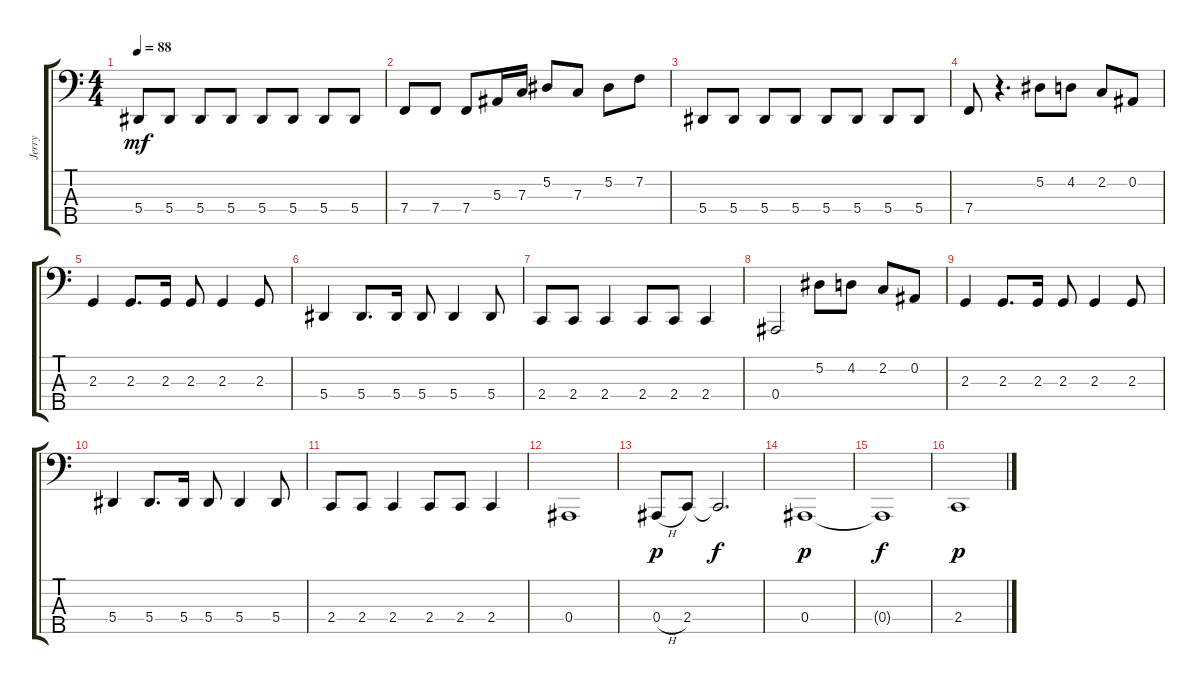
\track ("Jerry" "Jerry") {instrument electricbassfinger}
\staff {score tabs}
\tuning (Eb2 Bb1 F1 Bb0 G0) {hide}
\ts (4 4)
\tempo 88
\clef f4
\ks c
5.4.8{dy mf} 5.4.8 5.4.8 5.4.8 5.4.8 5.4.8 5.4.8 5.4.8 |
7.4.8 7.4.8 7.4.8 5.3.16 7.3.16 5.2.8 7.3.8 5.2.8 7.2.8 |
5.4.8 5.4.8 5.4.8 5.4.8 5.4.8 5.4.8 5.4.8 5.4.8 |
7.4.8 r.4{d} 5.2.8 4.2.8 2.2.8 0.2.8 |
2.3.4 2.3.8{d} 2.3.16 2.3.8 2.3.4 2.3.8 |
5.4.4 5.4.8{d} 5.4.16 5.4.8 5.4.4 5.4.8 |
2.4.8 2.4.8 2.4.4 2.4.8 2.4.8 2.4.4 |
0.4.2 5.2.8 4.2.8 2.2.8 0.2.8 |
2.3.4 2.3.8{d} 2.3.16 2.3.8 2.3.4 2.3.8 |
5.4.4 5.4.8{d} 5.4.16 5.4.8 5.4.4 5.4.8 |
2.4.8 2.4.8 2.4.4 2.4.8 2.4.8 2.4.4 |
0.4.1 |
0.4{h}.8{dy p} 2.4.8 2.4{t}.2{d dy f} |
0.4.1{dy p} |
0.4{t}.1{dy f} |
2.4.1{dy p}
